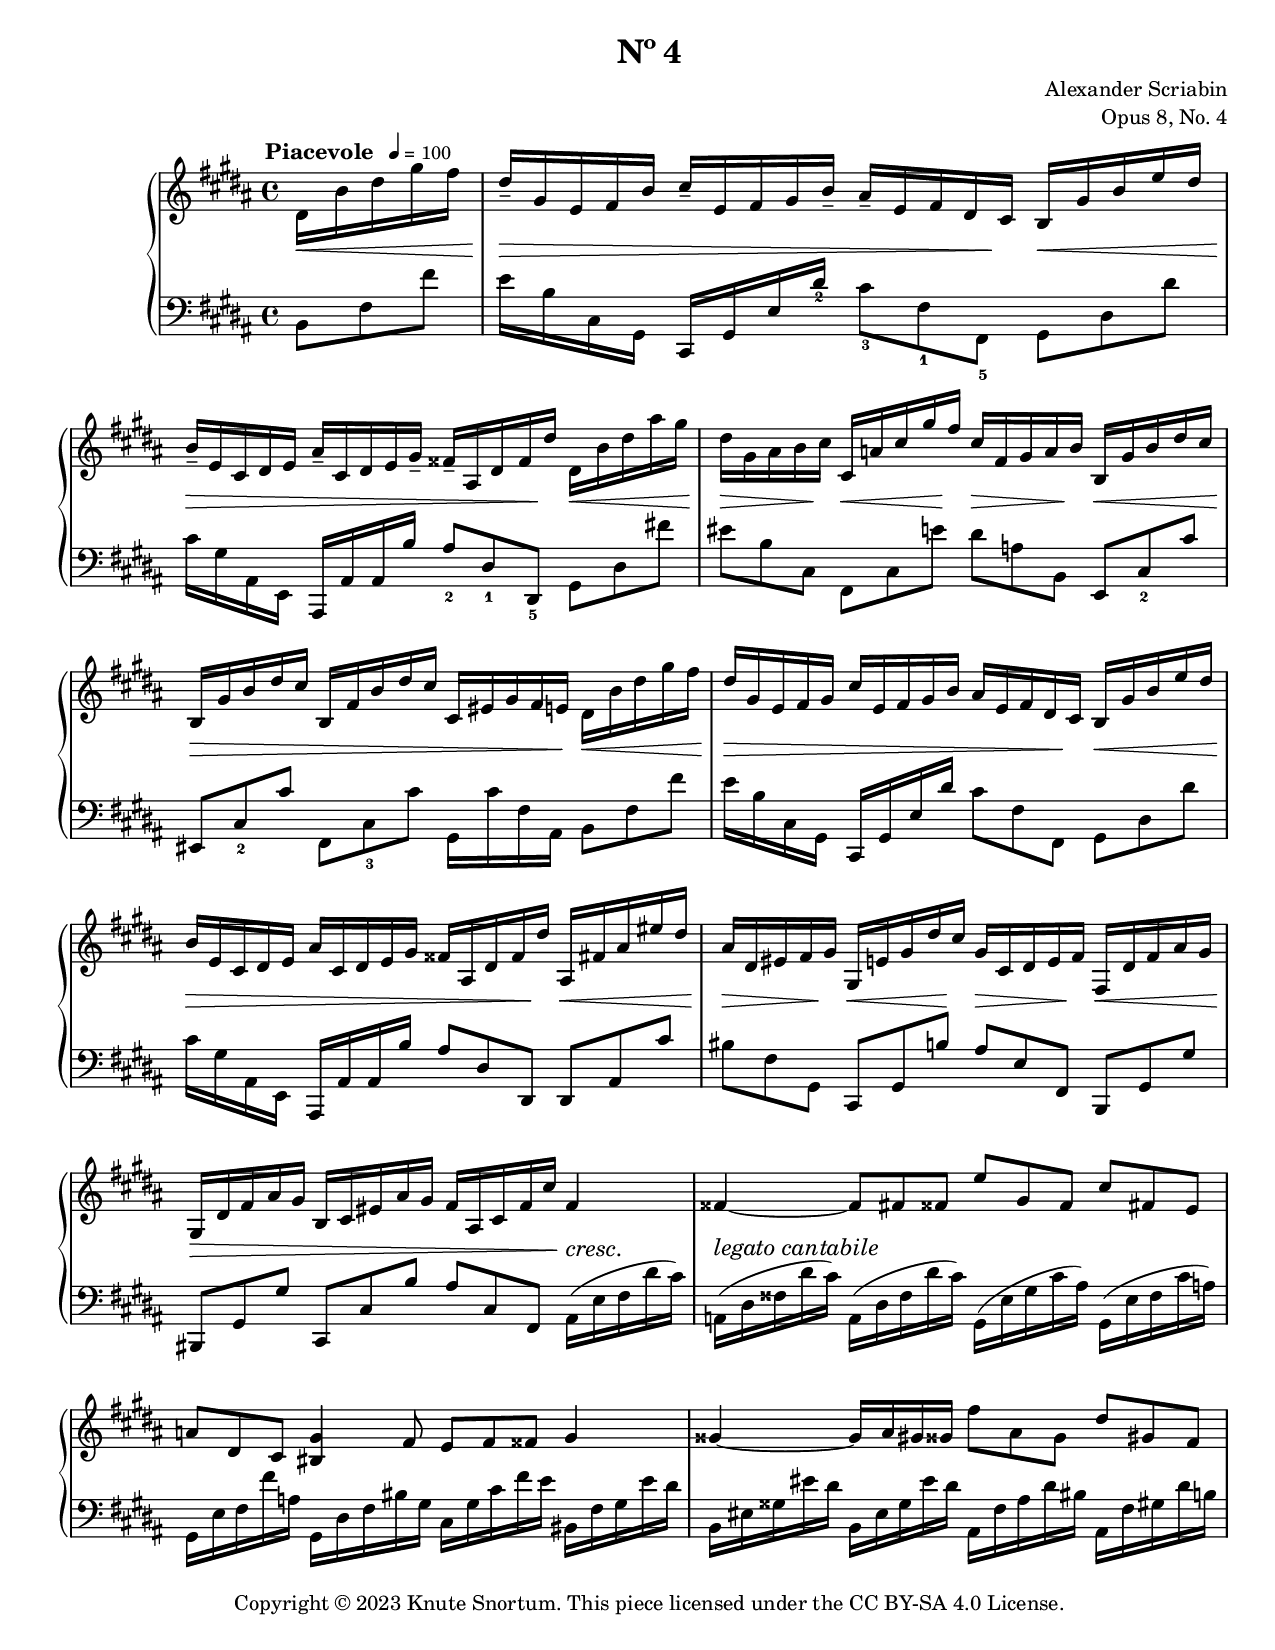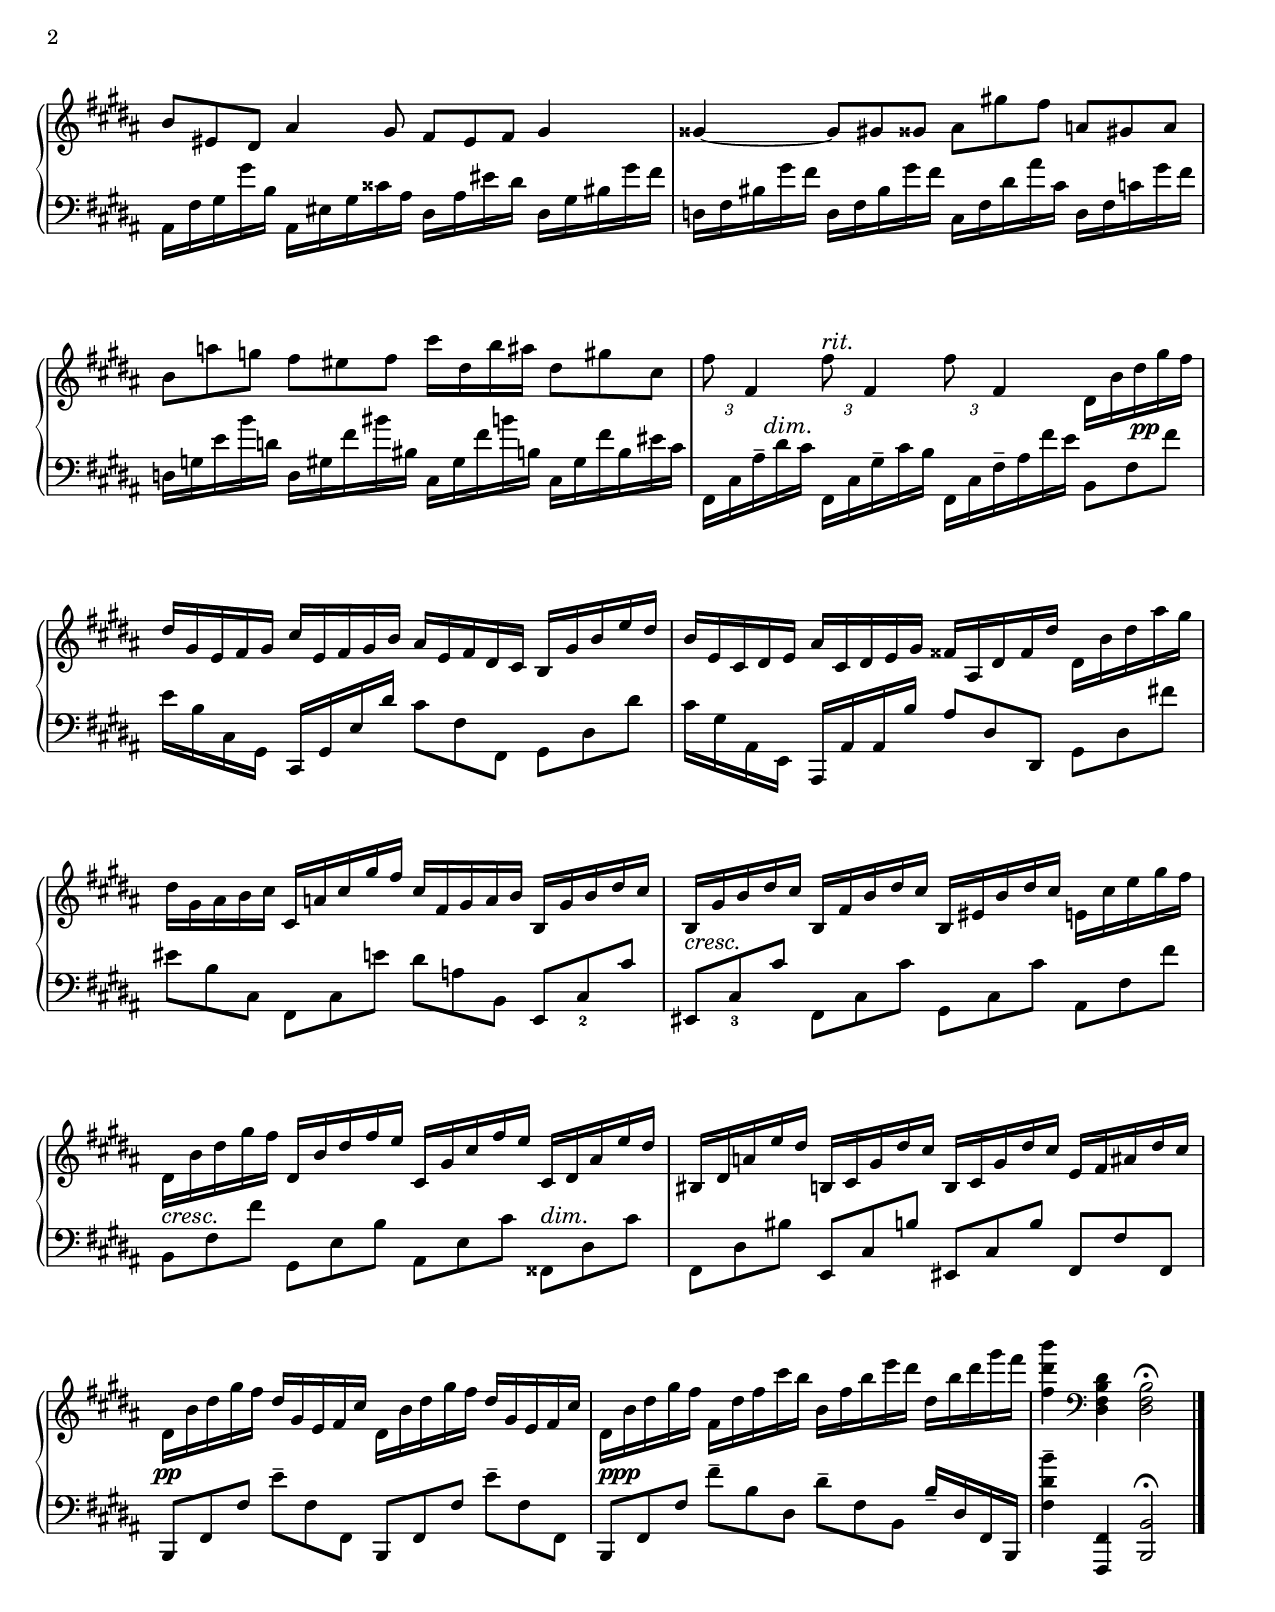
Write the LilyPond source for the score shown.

\version "2.24.0"

\include "includes/header-paper.ily"
%...+....1....+....2....+....3....+....4....+....5....+....6....+....7....+....

\version "2.24.0"
\language "english"

\include "global-variables.ily"

%%% Positions and shapes %%%

beamOffsetA = \offset Beam.positions #'(0.75 . 0.75) \etc
beamOffsetB = \offset Beam.positions #'(0.75 . 0.5) \etc
beamOffsetC = \offset Beam.positions #'(0 . 0.5) \etc
beamOffsetD = \offset Beam.positions #'(0.25 . 0.5) \etc

beamOffsetM = \offset Beam.positions #'(-0.5 . 0) \etc

moveFingeringA = -\tweak Y-offset 1.5 \etc

%%% Music %%%

global = {
  \time 4/4
  \key b \major
  \set Staff.extraNatural = ##f
}

rightHand = \relative {
  \global
  \partial 4 \scaleDurations 4/5 { ds'16 b' ds gs fs 
    \beamOffsetA ds16-- gs, e fs b  \beamOffsetA cs-- e, fs gs b--  
      \beamOffsetA as-- e fs ds cs  b gs' b e ds |
    b16-- e, cs ds e  \beamOffsetB as-- cs, ds e gs--  
      \beamOffsetC fss-- as, ds fss ds'  ds, b' ds as' gs |
    ds16 gs, as b cs  \beamOffsetD cs, a' cs gs' fs  
      \beamOffsetB cs fs, gs a b  \beamOffsetD b, gs' b ds cs |
    \beamOffsetD b, gs' b ds cs  \beamOffsetD b, fs' b ds cs  cs, es gs fs e
      ds b' ds gs fs |
    \beamOffsetA ds16 gs, e fs gs  \beamOffsetA cs e, fs gs b  
      \beamOffsetA as e fs ds cs  b gs' b e ds |
    b16 e, cs ds e  \beamOffsetB as cs, ds e gs
      \beamOffsetC fss as, ds fss ds'  as, fs' as es' ds |
    \beamOffsetB as16 ds, es fs gs  \beamOffsetC gs, e' gs ds' cs
      gs cs, ds e fs  fs, ds' fs as gs |
    gs,16 ds' fs as gs  b, cs es as gs  fs as, cs fs cs'
  } fs,4 |
  
  \barNumberCheck 9
  \tupletOff
  fss4~ \tuplet 3/2 { fss8 fs fss  e' gs, fss  cs' fs, e }
  \tuplet 3/2 { a ds, cs  <bs gs'>4 fs'8  e fs fss } gs4 |
  gss4~ gss16 as gs gss  \tuplet 3/2 { fs'8 as, gss  ds' gs, fs } |
  \tuplet 3/2 { b8 es, ds  as'4 gs8  fs es fs } gs4 |
  gss4~ \tuplet 3/2 { gss8 gs gss  as gs'! fs  a, gs a } |
  \tuplet 3/2 { b8 a' g  fs es fs } cs'16 ds, b' as
    \tuplet 3/2 { ds,8 gs cs, } |
  \undo \omit TupletNumber \tuplet 3/2 4 { fs8 fs,4 fs'8^\rit fs,4 fs'8 fs,4 }
    \scaleDurations 4/5 { 
      ds16 b' ds gs fs |
    ds16 gs, e fs gs  \beamOffsetB cs e, fs gs b  \beamOffsetB as e fs ds cs
      b gs' b e ds |
    
    \barNumberCheck 17
    b16 e, cs ds e  \beamOffsetB as cs, ds e gs  fss as, ds fss ds'
      \beamOffsetM ds, b' ds as' gs |
    ds16 gs, as b cs  \beamOffsetC cs, a' cs gs' fs  
      \beamOffsetB cs fs, gs a b  \beamOffsetC b, gs' b ds cs |
    \beamOffsetC b,16 gs' b ds cs  \beamOffsetC b, fs' b ds cs
      \beamOffsetC b, es b' ds cs  \beamOffsetM e, cs' e gs fs |
    ds,16 b' ds gs fs  \beamOffsetA ds, b' ds fs e  cs, gs' cs fs e
      \beamOffsetC cs, ds as' e' ds |
    \beamOffsetC bs,16 ds a' e' ds  b, cs gs' ds' cs  b, cs gs' ds' cs
      \beamOffsetC e, fs as ds cs |
    ds, b' ds gs fs  ds gs, e fs cs'  ds, b' ds gs fs  ds gs, e fs cs' |
    ds,16 b' ds gs fs  fs, ds' fs cs' b  b, fs' b e ds  ds, b' ds gs fs |
  }
  <fs, ds' b'>4  \clef bass <ds,, fs b ds> <ds fs b>2\fermata |
  \bar "|."
}

leftHand = \relative {
  \global
  \clef bass
  \tupletOff
  \partial 4 \tuplet 3/2 { b,8 fs' fs' }
  e16 b cs, gs  cs, gs' e' ds'-\moveFingeringA _2
    \tuplet 3/2 { cs8_3 fs,_1 fs,_5  gs ds' ds' } |
  cs16 gs as, e  as, as' as b'  \tuplet 3/2 { as8_2 ds,_1 ds,_5  gs ds' fs'! |
    es8 b cs,  fs, cs' e'  ds a b,  e, cs'_2 cs' |
    es,,8 cs'_2 cs'  fs,, cs'_3 cs'
  } gs,16 cs' fs, as, \tuplet 3/2 { b8 fs' fs' } |
  e16 b cs, gs  cs, gs' e' ds'  \tuplet 3/2 { cs8 fs, fs,  gs ds' ds' } |
  cs16 gs as, e  as, as' as b'  \tuplet 3/2 { as8 ds, ds,  ds as' cs' |
    bs8 fs gs,  cs, gs' b'  as e fs,  b, gs' gs' |
    bs,, gs' gs'  cs,, cs' b'  as cs, fs,
  } \scaleDurations 4/5 { as16( e' fs ds' cs) |
                          
    \barNumberCheck 9
    \beamOffsetM a,16( ds fss ds' cs)  a,( ds fss ds' cs)
      \beamOffsetM gs,( e' gs cs as)  \beamOffsetM gs,( e' fss cs' a) |
    \beamOffsetM gs,16 e' fs fs' a,  gs, ds' fs bs gs
      \beamOffsetM cs, gs' cs fs e  \beamOffsetM bs, fs' gs e' ds |
    \beamOffsetM b,16 es gss es' ds  \beamOffsetM b, es gss es' ds
      \beamOffsetM as, fs' as ds bs  \beamOffsetM as, fs' gs ds' b |
    \beamOffsetM as,16 fs' gs gs' b,  \beamOffsetM as, es' gs css as 
  } ds, as' es' ds  \scaleDurations 4/5 { ds, gs bs gs' fs |
    d,16 fs bs gs' fs  d, fs bs gs' fs  cs, fs ds' as' cs,  d, fs c' gs' fs |
    d,16 g e' b' d,  d, gs fs' bs bs,  \beamOffsetM cs, gs' fs' b b,  
  } \tuplet 3/2 { \beamOffsetM cs, gs' fs'  b, es cs } |
  \tuplet 5/4 { \beamOffsetM fs,,16 cs' as'-- ds cs  
    \beamOffsetM fs,, cs' gs'-- cs b }  \tuplet 3/2 { 
    \beamOffsetM fs, cs' fs-- as fs' e  b,8 fs' fs' } |
  e16 b cs, gs  cs, gs' e' ds'  \tuplet 3/2 { cs8 fs, fs,  gs ds' ds' } |
  
  \barNumberCheck 17
  cs16 gs as, e  as, as' as b'  \tuplet 3/2 { as8 ds, ds,  gs ds' fs'! | 
    es8 b cs,  fs, cs' e'  ds a b,  e, cs'_2 cs' |
    es,,8 cs'_3 cs'  fs,, cs' cs'  gs, cs cs'  as, fs' fs' |
    b,,8 fs' fs'  gs,, e' b'  as, e' cs'  fss,, ds' cs' |
    fs,,8 ds' bs' e,, cs' b'  es,, cs' b'  fs, fs' fs, |
    b, fs' fs'  e'-- fs, fs,  b, fs' fs'  e'-- fs, fs, |
    b, fs' fs'  fs'-- b, ds,  ds'-- fs, b,
  } b'16-- ds, fs, b, |
  <fs'' ds' b'>4-- <fs,, fs'> <b b'>2\fermata |
}

dynamics = {
  \override DynamicTextSpanner.style = #'none
  \override TextScript.Y-offset = -0.5
  \partial 4 s4\< <>\!
  s2\> s8. s16\! s4\< |
  s2\> s8. s16\! s4\< |
  s8.\> s16\! s8.\< s16\! s8.\> s16\! s4\< |
  s2\> s8. s16\! s4\< |
  s2\> s8. s16\! s4\< |
  s2\> s8. s16\! s4\< |
  s8.\> s16\! s8.\< s16\! s8.\> s16\! s4\< |
  s2.\> s4\cresc |
  
  \barNumberCheck 9
  s1^\legatoCantabile |
  s1\! |
  s1 * 4 |
  s8 s\dim s4 s s8 s\pp |
  s1 |
  
  \barNumberCheck 17
  s1 * 2 |
  s1\cresc |
  s2.\cresc s4\dim |
  s1 |
  s1\pp |
  s1-\tweak X-offset 0 \ppp |
  s1 |
}

% MIDI only 
pedal = {
  \partial 4 s4\sd 
  \repeat unfold 8 { s4\su\sd s\su\sd s\su\sd s\su\sd | }
  
  \barNumberCheck 9
  \repeat unfold 8 { s4\su\sd s\su\sd s\su\sd s\su\sd | }
  
  \barNumberCheck 17
  \repeat unfold 6 { s4\su\sd s\su\sd s\su\sd s\su\sd | }
  s1\su\sd |
  s1 <>\su |
}

tempi = {
  \set Score.tempoHideNote = ##t
  \textMark \markup \tempo-markup "Piacevole" #2 #0 100
  \tempo 4 = 100
  \partial 4 s4
  s1 * 3 |
  s2 \tempo 4 = 88 s4 \tempo 4 = 100 s |
  s1 * 3 |
  s2. \tempo 4 = 92 s4 |
  
  \barNumberCheck 9
  s1 * 6 |
  s4 \tempo 4 = 84 s \tempo 4 = 76 s \tempo 4 = 100 s |
  s1 |
  
  \barNumberCheck 17
  s1 * 7 |
  s2 \tempo 4 = 40 s |
}

forceBreaks = {
  \partial 4 s4
  s1 \break
  s1 s1 \break
  s1 s1 \break
  s1 s1 \break
  s1 s1 \break
  s1 s1 \pageBreak
  
  s1 s1 \break
  s1 s1 \break
  s1 s1 \break
  s1 s1 \break
}

etudeFourNotes =
\score {
  \header {
    title = \markup { Nº 4 }
    composer = "Alexander Scriabin"
    opus = "Opus 8, No. 4"
  }
  \keepWithTag layout  
  \new PianoStaff <<
    \new Staff = "upper" \rightHand
    \new Dynamics \dynamics
    \new Staff = "lower" \leftHand
    \new Dynamics \tempi
    \new Devnull \forceBreaks
  >>
  \layout {}
}

\include "articulate.ly"

etudeFourMidi =
\book {
  \bookOutputName "etude-op8-no04"
  \score {
    \keepWithTag midi
    \articulate <<
      \new Staff = "upper" << \rightHand \dynamics \pedal \tempi >>
      \new Staff = "lower" << \leftHand \dynamics \pedal \tempi >>
    >>
    \midi {}
  }
}


\etudeFourNotes
\etudeFourMidi